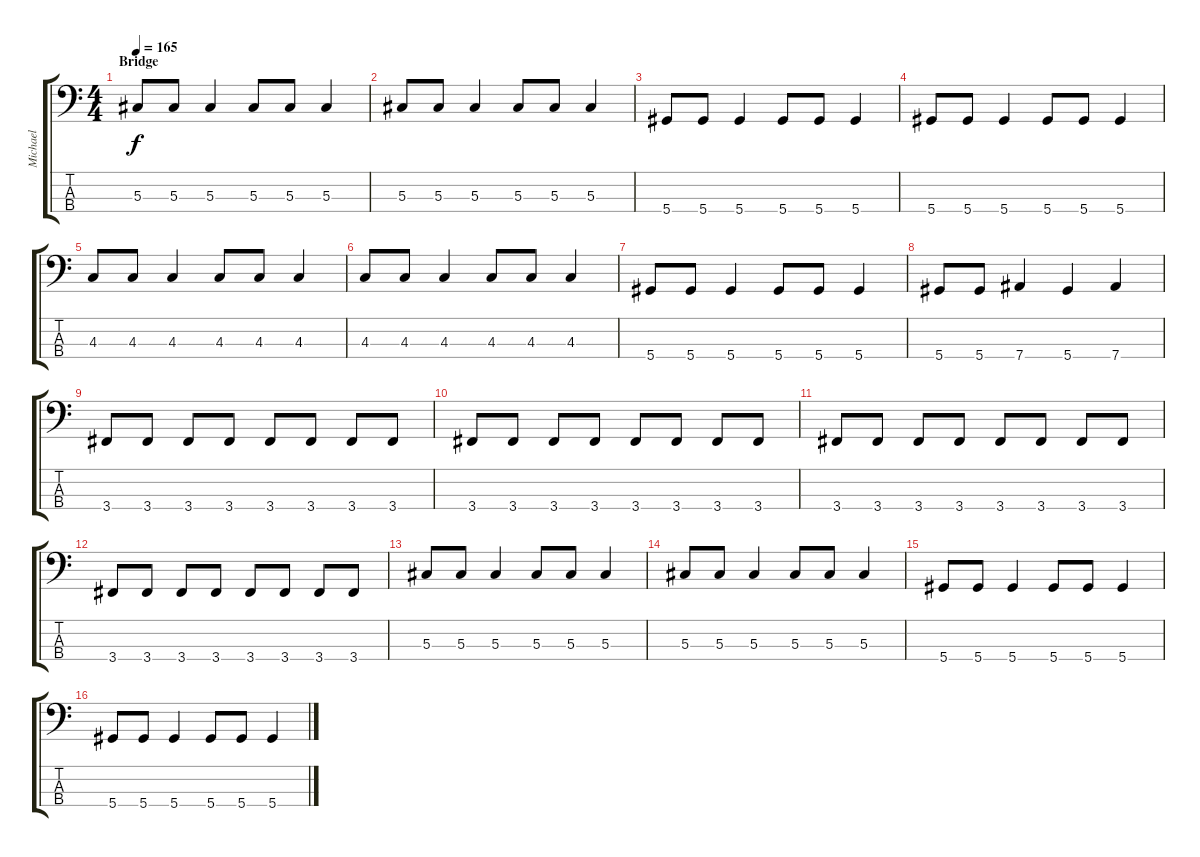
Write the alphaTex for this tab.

\track ("Michael" "Michael") {instrument electricbassfinger}
\staff {score tabs}
\tuning (Gb2 Db2 Ab1 Eb1) {hide}
\ts (4 4)
\section ("" "Bridge")
\tempo 165
\clef f4
\ks c
5.3.8{dy f} 5.3.8 5.3.4 5.3.8 5.3.8 5.3.4 |
5.3.8 5.3.8 5.3.4 5.3.8 5.3.8 5.3.4 |
5.4.8 5.4.8 5.4.4 5.4.8 5.4.8 5.4.4 |
5.4.8 5.4.8 5.4.4 5.4.8 5.4.8 5.4.4 |
4.3.8 4.3.8 4.3.4 4.3.8 4.3.8 4.3.4 |
4.3.8 4.3.8 4.3.4 4.3.8 4.3.8 4.3.4 |
5.4.8 5.4.8 5.4.4 5.4.8 5.4.8 5.4.4 |
5.4.8 5.4.8 7.4.4 5.4.4 7.4.4 |
3.4.8 3.4.8 3.4.8 3.4.8 3.4.8 3.4.8 3.4.8 3.4.8 |
3.4.8 3.4.8 3.4.8 3.4.8 3.4.8 3.4.8 3.4.8 3.4.8 |
3.4.8 3.4.8 3.4.8 3.4.8 3.4.8 3.4.8 3.4.8 3.4.8 |
3.4.8 3.4.8 3.4.8 3.4.8 3.4.8 3.4.8 3.4.8 3.4.8 |
5.3.8 5.3.8 5.3.4 5.3.8 5.3.8 5.3.4 |
5.3.8 5.3.8 5.3.4 5.3.8 5.3.8 5.3.4 |
5.4.8 5.4.8 5.4.4 5.4.8 5.4.8 5.4.4 |
5.4.8 5.4.8 5.4.4 5.4.8 5.4.8 5.4.4
